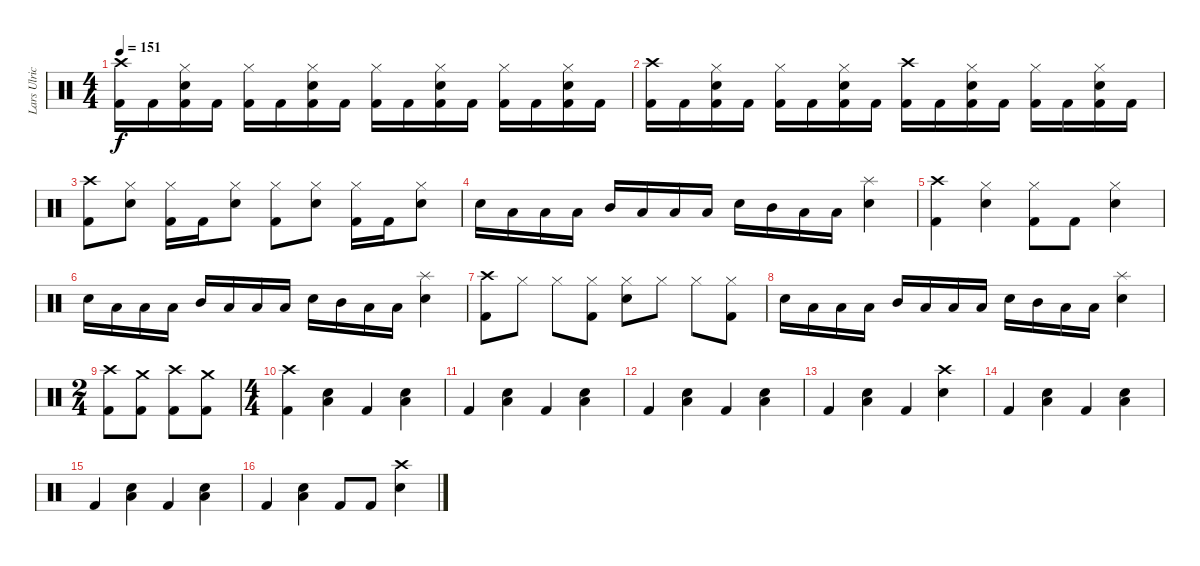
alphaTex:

\track ("Lars Ulrich" "Lars Ulric") {instrument percussion}
\staff {score}
\articulation defaults
\ts (4 4)
\tempo 151
\clef neutral
\ks c
("Crash high (hit)" "Kick (hit) 2").16{dy f} "Kick (hit) 2".16 ("Hi-Hat (closed)" "Snare (hit) 2" "Kick (hit) 2").16 "Kick (hit) 2".16 ("Hi-Hat (closed)" "Kick (hit) 2").16 "Kick (hit) 2".16 ("Hi-Hat (closed)" "Snare (hit) 2" "Kick (hit) 2").16 "Kick (hit) 2".16 ("Hi-Hat (closed)" "Kick (hit) 2").16 "Kick (hit) 2".16 ("Hi-Hat (closed)" "Snare (hit) 2" "Kick (hit) 2").16 "Kick (hit) 2".16 ("Hi-Hat (closed)" "Kick (hit) 2").16 "Kick (hit) 2".16 ("Hi-Hat (closed)" "Snare (hit) 2" "Kick (hit) 2").16 "Kick (hit) 2".16 |
("Crash high (hit)" "Kick (hit) 2").16 "Kick (hit) 2".16 ("Hi-Hat (closed)" "Snare (hit) 2" "Kick (hit) 2").16 "Kick (hit) 2".16 ("Hi-Hat (closed)" "Kick (hit) 2").16 "Kick (hit) 2".16 ("Hi-Hat (closed)" "Snare (hit) 2" "Kick (hit) 2").16 "Kick (hit) 2".16 ("Crash high (hit)" "Kick (hit) 2").16 "Kick (hit) 2".16 ("Hi-Hat (closed)" "Snare (hit) 2" "Kick (hit) 2").16 "Kick (hit) 2".16 ("Hi-Hat (closed)" "Kick (hit) 2").16 "Kick (hit) 2".16 ("Hi-Hat (closed)" "Snare (hit) 2" "Kick (hit) 2").16 "Kick (hit) 2".16 |
("Crash high (hit)" "Kick (hit) 2").8 ("Hi-Hat (closed)" "Snare (hit) 2").8 ("Hi-Hat (closed)" "Kick (hit) 2").16 "Kick (hit) 2".16 ("Hi-Hat (closed)" "Snare (hit) 2").8 ("Hi-Hat (closed)" "Kick (hit) 2").8 ("Hi-Hat (closed)" "Snare (hit) 2").8 ("Hi-Hat (closed)" "Kick (hit) 2").16 "Kick (hit) 2".16 ("Hi-Hat (closed)" "Snare (hit) 2").8 |
"Snare (hit) 2".16 "Low Tom (hit)".16 "Low Tom (hit)".16 "Low Tom (hit)".16 "Mid Tom (hit)".16 "Low Tom (hit)".16 "Low Tom (hit)".16 "Low Tom (hit)".16 "Snare (hit) 2".16 "Mid Tom (hit)".16 "Low Tom (hit)".16 "Low Tom (hit)".16 ("Splash (hit)" "Snare (hit) 2").4 |
("Crash high (hit)" "Kick (hit) 2").4 ("Hi-Hat (closed)" "Snare (hit) 2").4 ("Hi-Hat (closed)" "Kick (hit) 2").8 "Kick (hit) 2".8 ("Hi-Hat (closed)" "Snare (hit) 2").4 |
"Snare (hit) 2".16 "Low Tom (hit)".16 "Low Tom (hit)".16 "Low Tom (hit)".16 "Mid Tom (hit)".16 "Low Tom (hit)".16 "Low Tom (hit)".16 "Low Tom (hit)".16 "Snare (hit) 2".16 "Mid Tom (hit)".16 "Low Tom (hit)".16 "Low Tom (hit)".16 ("Splash (hit)" "Snare (hit) 2").4 |
("Crash high (hit)" "Kick (hit) 2").8 "Hi-Hat (closed)".8 "Hi-Hat (closed)".8 ("Hi-Hat (closed)" "Kick (hit) 2").8 ("Hi-Hat (closed)" "Snare (hit) 2").8 "Hi-Hat (closed)".8 "Hi-Hat (closed)".8 ("Hi-Hat (closed)" "Kick (hit) 2").8 |
"Snare (hit) 2".16 "Low Tom (hit)".16 "Low Tom (hit)".16 "Low Tom (hit)".16 "Mid Tom (hit)".16 "Low Tom (hit)".16 "Low Tom (hit)".16 "Low Tom (hit)".16 "Snare (hit) 2".16 "Mid Tom (hit)".16 "Low Tom (hit)".16 "Low Tom (hit)".16 ("Splash (hit)" "Snare (hit) 2").4 |
\ts (2 4)
("Crash high (hit)" "Kick (hit) 2").8 ("Crash medium (hit)" "Kick (hit) 2").8 ("Crash high (hit)" "Kick (hit) 2").8 ("Crash medium (hit)" "Kick (hit) 2").8 |
\ts (4 4)
("Crash high (hit)" "Kick (hit) 2").4 ("Low Floor Tom (hit)" "Snare (hit) 2").4 "Kick (hit) 2".4 ("Low Floor Tom (hit)" "Snare (hit) 2").4 |
"Kick (hit) 2".4 ("Low Floor Tom (hit)" "Snare (hit) 2").4 "Kick (hit) 2".4 ("Low Floor Tom (hit)" "Snare (hit) 2").4 |
"Kick (hit) 2".4 ("Low Floor Tom (hit)" "Snare (hit) 2").4 "Kick (hit) 2".4 ("Low Floor Tom (hit)" "Snare (hit) 2").4 |
"Kick (hit) 2".4 ("Low Floor Tom (hit)" "Snare (hit) 2").4 "Kick (hit) 2".4 ("Crash high (hit)" "Snare (hit) 2").4 |
"Kick (hit) 2".4 ("Low Floor Tom (hit)" "Snare (hit) 2").4 "Kick (hit) 2".4 ("Low Floor Tom (hit)" "Snare (hit) 2").4 |
"Kick (hit) 2".4 ("Low Floor Tom (hit)" "Snare (hit) 2").4 "Kick (hit) 2".4 ("Low Floor Tom (hit)" "Snare (hit) 2").4 |
"Kick (hit) 2".4 ("Low Floor Tom (hit)" "Snare (hit) 2").4 "Kick (hit) 2".8 "Kick (hit) 2".8 ("Crash high (hit)" "Snare (hit) 2").4
